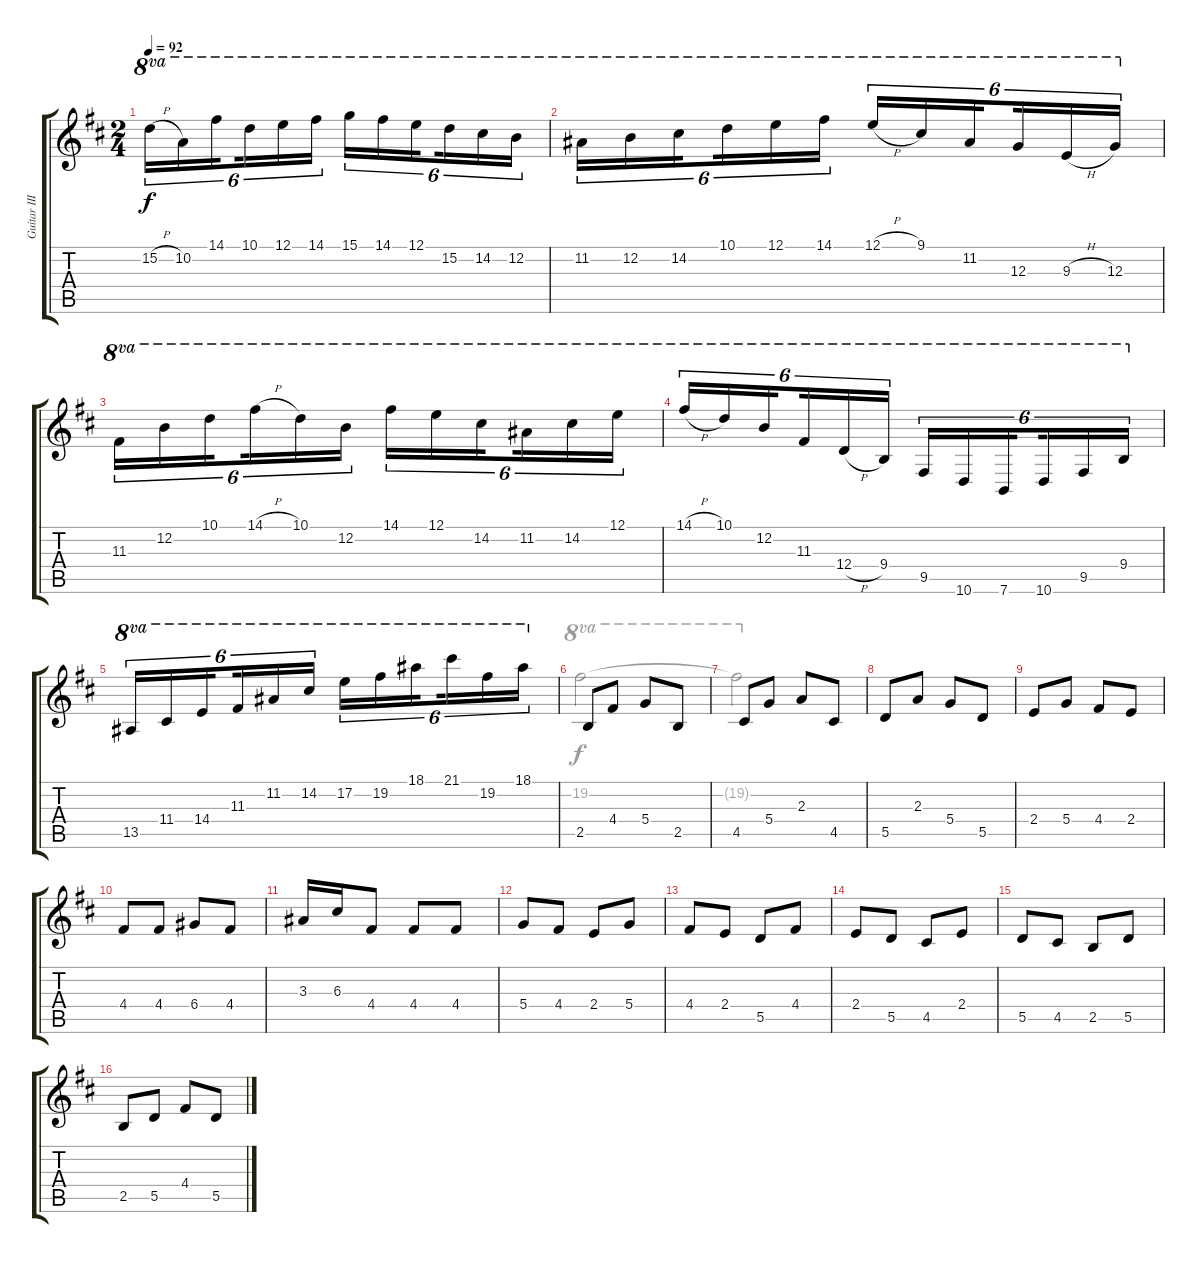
\track ("Guitar III" "Guitar III") {instrument acousticguitarsteel}
\staff {score tabs}
\tuning (E4 B3 G3 D3 A2 E2) {hide}
\voice
\ts (2 4)
\tempo 92
\clef g2
\ks d
15.2{h}.16{tu (6 4) ot 8va dy f} 10.2.16{tu (6 4) ot 8va} 14.1.16{tu (6 4) ot 8va beam splitsecondary} 10.1.16{tu (6 4) ot 8va} 12.1.16{tu (6 4) ot 8va} 14.1.16{tu (6 4) ot 8va} 15.1.16{tu (6 4) ot 8va} 14.1.16{tu (6 4) ot 8va} 12.1.16{tu (6 4) ot 8va beam splitsecondary} 15.2.16{tu (6 4) ot 8va} 14.2.16{tu (6 4) ot 8va} 12.2.16{tu (6 4) ot 8va} |
11.2.16{tu (6 4) ot 8va} 12.2.16{tu (6 4) ot 8va} 14.2.16{tu (6 4) ot 8va beam splitsecondary} 10.1.16{tu (6 4) ot 8va} 12.1.16{tu (6 4) ot 8va} 14.1.16{tu (6 4) ot 8va} 12.1{h}.16{tu (6 4) ot 8va} 9.1.16{tu (6 4) ot 8va} 11.2.16{tu (6 4) ot 8va beam splitsecondary} 12.3.16{tu (6 4) ot 8va} 9.3{h}.16{tu (6 4) ot 8va} 12.3.16{tu (6 4) ot 8va} |
11.3.16{tu (6 4) ot 8va} 12.2.16{tu (6 4) ot 8va} 10.1.16{tu (6 4) ot 8va beam splitsecondary} 14.1{h}.16{tu (6 4) ot 8va} 10.1.16{tu (6 4) ot 8va} 12.2.16{tu (6 4) ot 8va} 14.1.16{tu (6 4) ot 8va} 12.1.16{tu (6 4) ot 8va} 14.2.16{tu (6 4) ot 8va beam splitsecondary} 11.2.16{tu (6 4) ot 8va} 14.2.16{tu (6 4) ot 8va} 12.1.16{tu (6 4) ot 8va} |
14.1{h}.16{tu (6 4) ot 8va} 10.1.16{tu (6 4) ot 8va} 12.2.16{tu (6 4) ot 8va beam splitsecondary} 11.3.16{tu (6 4) ot 8va} 12.4{h}.16{tu (6 4) ot 8va} 9.4.16{tu (6 4) ot 8va} 9.5.16{tu (6 4) ot 8va} 10.6.16{tu (6 4) ot 8va} 7.6.16{tu (6 4) ot 8va beam splitsecondary} 10.6.16{tu (6 4) ot 8va} 9.5.16{tu (6 4) ot 8va} 9.4.16{tu (6 4) ot 8va} |
13.5.16{tu (6 4) ot 8va} 11.4.16{tu (6 4) ot 8va} 14.4.16{tu (6 4) ot 8va beam splitsecondary} 11.3.16{tu (6 4) ot 8va} 11.2.16{tu (6 4) ot 8va} 14.2.16{tu (6 4) ot 8va} 17.2.16{tu (6 4) ot 8va} 19.2.16{tu (6 4) ot 8va} 18.1.16{tu (6 4) ot 8va beam splitsecondary} 21.1.16{tu (6 4) ot 8va} 19.2.16{tu (6 4) ot 8va} 18.1.16{tu (6 4) ot 8va} |
2.5.8 4.4.8 5.4.8 2.5.8 |
4.5.8 5.4.8 2.3.8 4.5.8 |
5.5.8 2.3.8 5.4.8 5.5.8 |
2.4.8 5.4.8 4.4.8 2.4.8 |
4.4.8 4.4.8 6.4.8 4.4.8 |
3.3.16 6.3.16 4.4.8 4.4.8 4.4.8 |
5.4.8 4.4.8 2.4.8 5.4.8 |
4.4.8 2.4.8 5.5.8 4.4.8 |
2.4.8 5.5.8 4.5.8 2.4.8 |
5.5.8 4.5.8 2.5.8 5.5.8 |
2.5.8 5.5.8 4.4.8 5.5.8
\voice
\clef g2
\ottava regular
\simile none
\ks d
|
|
|
|
|
19.2.2{ot 8va} |
19.2{t}.2{ot 8va} |
|
|
|
|
|
|
|
|
